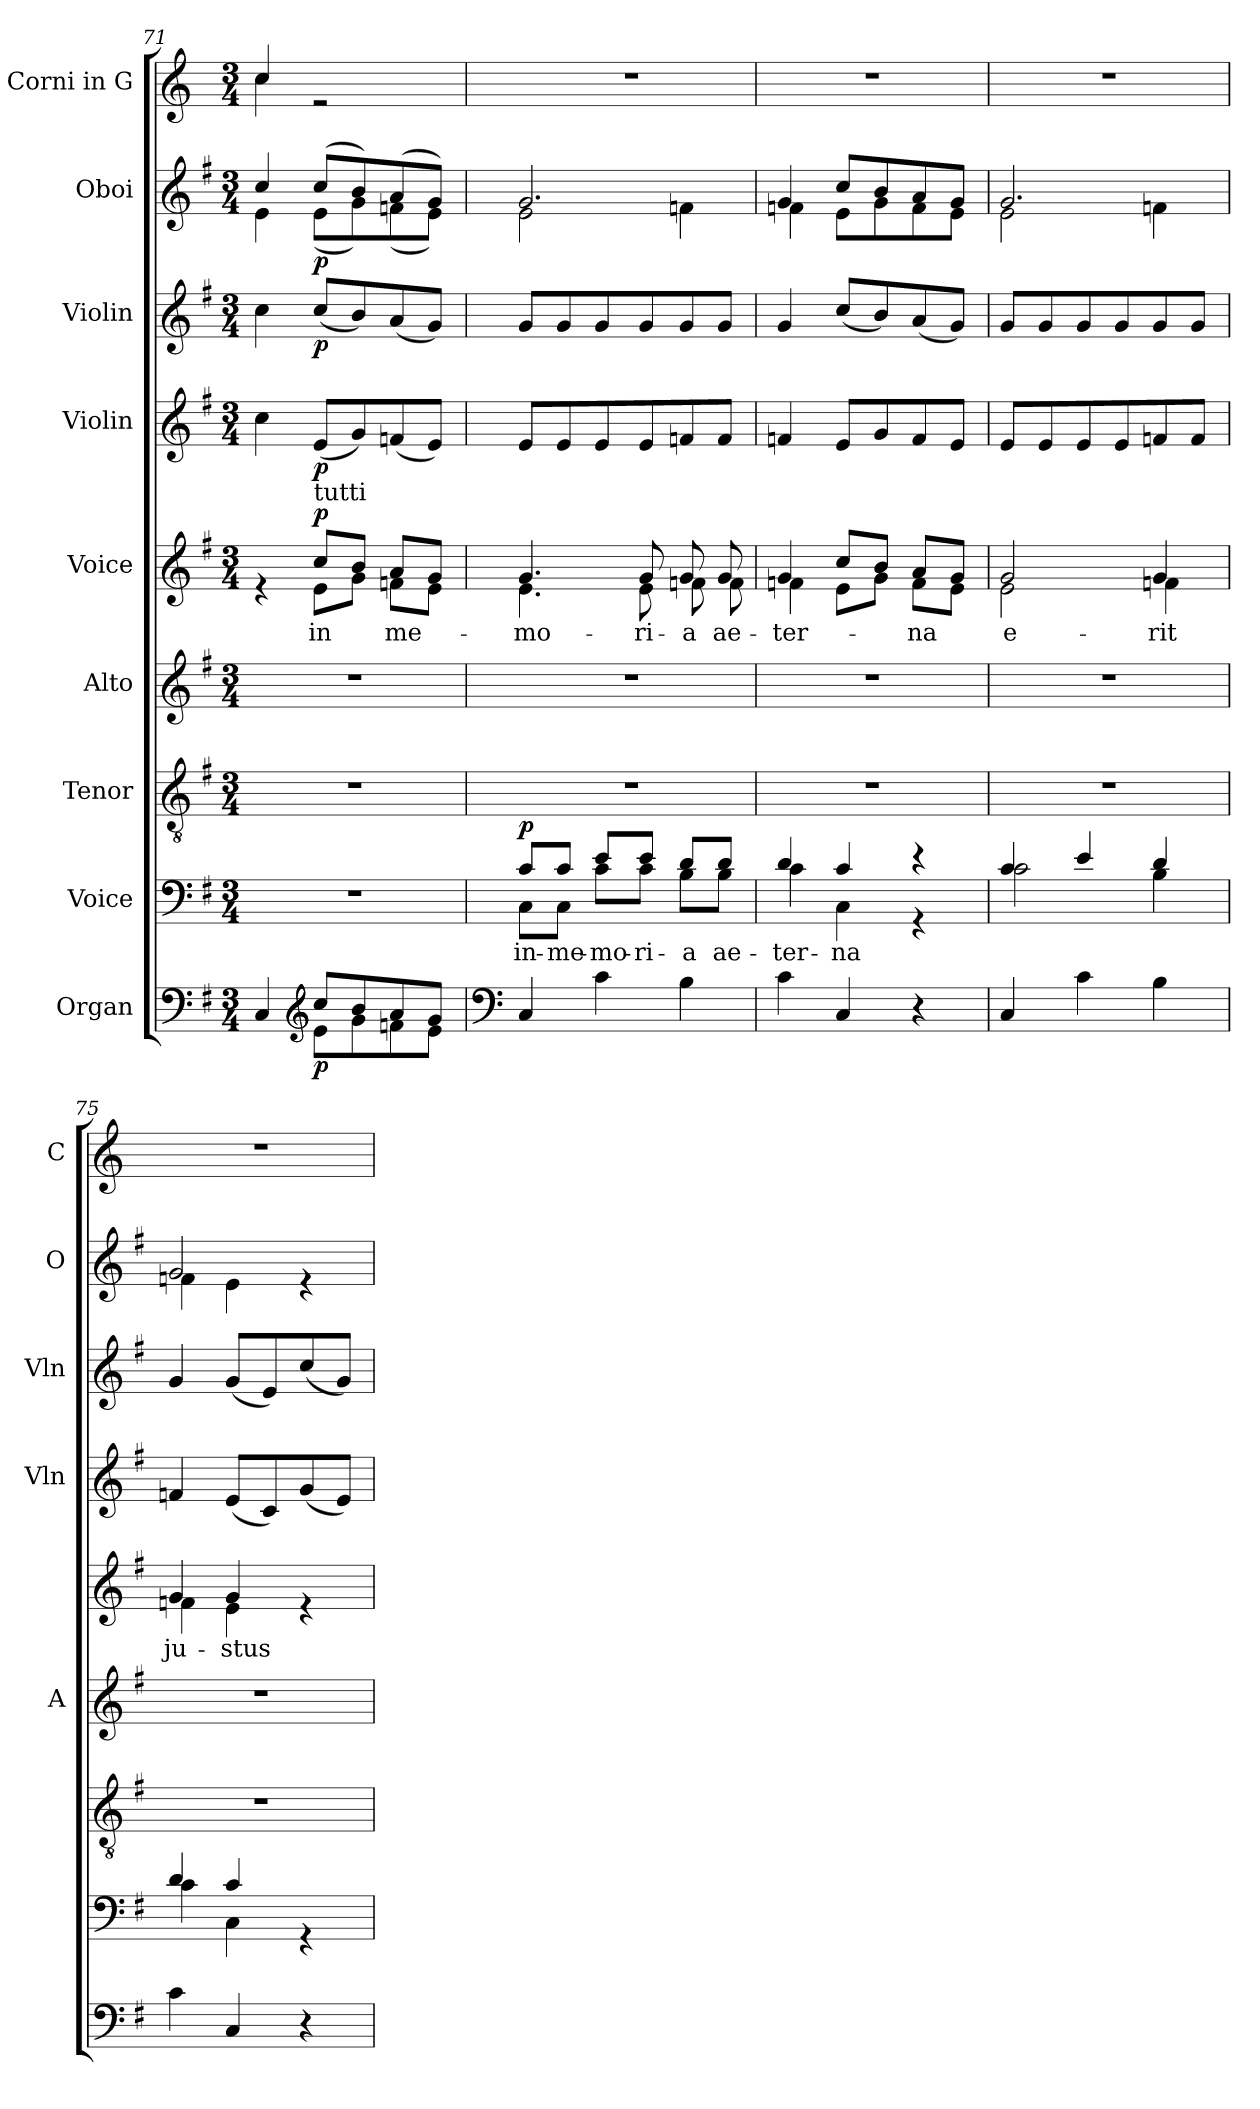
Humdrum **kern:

**kern	**dynam	**kern	**text	**dynam	**kern	**kern	**kern	**text	**dynam	**kern	**dynam	**kern	**dynam	**kern	**dynam	**kern
*part9	*part9	*part8	*part8	*part8	*part7	*part6	*part5	*part5	*part5	*part4	*part4	*part3	*part3	*part2	*part2	*part1
*staff9	*staff9	*staff8	*staff8	*staff8	*staff7	*staff6	*staff5	*staff5	*staff5	*staff4	*staff4	*staff3	*staff3	*staff2	*staff2	*staff1
*I"Organ	*	*I"Voice	*	*	*I"Tenor	*I"Alto	*I"Voice	*	*	*I"Violin	*	*I"Violin	*	*I"Oboi	*	*I"Corni in G
*	*	*	*	*	*	*I'A	*	*	*	*I'Vln	*	*I'Vln	*	*I'O	*	*I'C
*clefF4	*	*clefF4	*	*	*clefGv2	*clefG2	*clefG2	*	*	*clefG2	*	*clefG2	*	*clefG2	*	*clefG2
*	*	*	*	*	*	*	*	*	*	*	*	*	*	*	*	*ITrd3c5
*k[f#]	*	*k[f#]	*	*	*k[f#]	*k[f#]	*k[f#]	*	*	*k[f#]	*	*k[f#]	*	*k[f#]	*	*k[f#]
*M3/4	*	*M3/4	*	*	*M3/4	*M3/4	*M3/4	*	*	*M3/4	*	*M3/4	*	*M3/4	*	*M3/4
=71	=71	=71	=71	=71	=71	=71	=71	=71	=71	=71	=71	=71	=71	=71	=71	=71
*^	*	*	*	*	*	*	*^	*	*	*	*	*	*	*^	*	*^
4C/	4ryy	.	2.r	.	.	2.r	2.r	4re	4ryy	.	.	4cc\	.	4cc\	.	4cc/	4e\	.	4g/	4g\
*clefG2	*	*	*	*	*	*	*	*	*	*	*	*	*	*	*	*	*	*	*	*
!	!	!	!	!	!	!	!	!LO:TX:a:t=tutti	!	!	!	!	!	!	!	!	!	!	!	!
!	!	!LO:DY:b	!	!	!	!	!	!	!	!LO:LY:b	!LO:DY:b	!	!LO:DY:b	!	!LO:DY:b	!	!	!LO:DY:b	!	!
8cc/L	8e\L	p	.	.	.	.	.	8cc/L	8e\L	in	p	(8e/L	p	(8cc/L	p	(8cc/L	(8e\L	p	2re	2ryy
8b/	8g\	.	.	.	.	.	.	8b/J	8g\J	.	.	8g/)	.	8b/)	.	8b/)	8g\)	.	.	.
!	!	!	!	!	!	!	!	!	!	!LO:LY:b	!	!	!	!	!	!	!	!	!	!
8a/	8fn\	.	.	.	.	.	.	8a/L	8fn\L	me-	.	(8fn/	.	(8a/	.	(8a/	(8fn\	.	.	.
8g/J	8e\J	.	.	.	.	.	.	8g/J	8e\J	.	.	8e/J)	.	8g/J)	.	8g/J)	8e\J)	.	.	.
*v	*v	*	*	*	*	*	*	*	*	*	*	*	*	*	*	*	*	*	*v	*v
=72	=72	=72	=72	=72	=72	=72	=72	=72	=72	=72	=72	=72	=72	=72	=72	=72	=72	=72
*clefF4	*	*	*	*	*	*	*	*	*	*	*	*	*	*	*	*	*	*
*^	*	*^	*	*	*	*	*	*	*	*	*	*	*	*	*	*	*	*
!	!	!	!	!	!LO:LY:b	!LO:DY:b	!	!	!	!	!LO:LY:b	!	!	!	!	!	!	!	!	!
*v	*v	*	*	*	*	*	*	*	*	*	*	*	*	*	*	*	*	*	*	*
4C/	.	8c/L	8C\L	in-	p	2.r	2.r	4.g/	4.e\	-mo-	.	8e/L	.	8g/L	.	2.g/	2e\	.	2.r
!	!	!	!	!LO:LY:b	!	!	!	!	!	!	!	!	!	!	!	!	!	!	!
.	.	8c/J	8C\J	-me-	.	.	.	.	.	.	.	8e/	.	8g/	.	.	.	.	.
!	!	!	!	!LO:LY:b	!	!	!	!	!	!	!	!	!	!	!	!	!	!	!
4c\	.	8e/L	8c\L	-mo-	.	.	.	.	.	.	.	8e/	.	8g/	.	.	.	.	.
!	!	!	!	!LO:LY:b	!	!	!	!	!	!LO:LY:b	!	!	!	!	!	!	!	!	!
.	.	8e/J	8c\J	-ri-	.	.	.	8g/	8e\	-ri-	.	8e/	.	8g/	.	.	.	.	.
!	!	!	!	!LO:LY:b	!	!	!	!	!	!LO:LY:b	!	!	!	!	!	!	!	!	!
4B\	.	8d/L	8B\L	-a	.	.	.	8g/	8fn\	-a	.	8fn/	.	8g/	.	.	4fn\	.	.
!	!	!	!	!LO:LY:b	!	!	!	!	!	!LO:LY:b	!	!	!	!	!	!	!	!	!
.	.	8d/J	8B\J	ae-	.	.	.	8g/	8f\	ae-	.	8f/J	.	8g/J	.	.	.	.	.
=73	=73	=73	=73	=73	=73	=73	=73	=73	=73	=73	=73	=73	=73	=73	=73	=73	=73	=73	=73
!	!	!	!	!LO:LY:b	!	!	!	!	!	!LO:LY:b	!	!	!	!	!	!	!	!	!
4c\	.	4d/	4c\	-ter-	.	2.r	2.r	4g/	4fn\	-ter-	.	4fn/	.	4g/	.	4g/	4fn\	.	2.r
!	!	!	!	!LO:LY:b	!	!	!	!	!	!	!	!	!	!	!	!	!	!	!
4C/	.	4c/	4C\	-na	.	.	.	8cc/L	8e\L	.	.	8e/L	.	(8cc/L	.	8cc/L	8e\L	.	.
.	.	.	.	.	.	.	.	8b/J	8g\J	.	.	8g/	.	8b/)	.	8b/	8g\	.	.
!	!	!	!	!	!	!	!	!	!	!LO:LY:b	!	!	!	!	!	!	!	!	!
4r	.	4r	4r	.	.	.	.	8a/L	8f\L	-na	.	8f/	.	(8a/	.	8a/	8f\	.	.
.	.	.	.	.	.	.	.	8g/J	8e\J	.	.	8e/J	.	8g/J)	.	8g/J	8e\J	.	.
!!LO:PB:g=z
=74	=74	=74	=74	=74	=74	=74	=74	=74	=74	=74	=74	=74	=74	=74	=74	=74	=74	=74	=74
!	!	!	!	!	!	!	!	!	!	!LO:LY:b	!	!	!	!	!	!	!	!	!
4C/	.	4c/	2c\	.	.	2.r	2.r	2g/	2e\	e-	.	8e/L	.	8g/L	.	2.g/	2e\	.	2.r
.	.	.	.	.	.	.	.	.	.	.	.	8e/	.	8g/	.	.	.	.	.
4c\	.	4e/	.	.	.	.	.	.	.	.	.	8e/	.	8g/	.	.	.	.	.
.	.	.	.	.	.	.	.	.	.	.	.	8e/	.	8g/	.	.	.	.	.
!	!	!	!	!	!	!	!	!	!	!LO:LY:b	!	!	!	!	!	!	!	!	!
4B\	.	4d/	4B\	.	.	.	.	4g/	4fn\	-rit	.	8fn/	.	8g/	.	.	4fn\	.	.
.	.	.	.	.	.	.	.	.	.	.	.	8f/J	.	8g/J	.	.	.	.	.
=75	=75	=75	=75	=75	=75	=75	=75	=75	=75	=75	=75	=75	=75	=75	=75	=75	=75	=75	=75
!	!	!	!	!	!	!	!	!	!	!LO:LY:b	!	!	!	!	!	!	!	!	!
4c\	.	4d/	4c\	.	.	2.r	2.r	4g/	4fn\	ju-	.	4fn/	.	4g/	.	2g/	4fn\	.	2.r
!	!	!	!	!	!	!	!	!	!	!LO:LY:b	!	!	!	!	!	!	!	!	!
4C/	.	4c/	4C\	.	.	.	.	4g/	4e\	-stus	.	(8e/L	.	(8g/L	.	.	4e\	.	.
.	.	.	.	.	.	.	.	.	.	.	.	8c/)	.	8e/)	.	.	.	.	.
4r	.	4rGG	4ryy	.	.	.	.	4re	4ryy	.	.	(8g/	.	(8cc/	.	4re	4ryy	.	.
.	.	.	.	.	.	.	.	.	.	.	.	8e/J)	.	8g/J)	.	.	.	.	.
*	*	*v	*v	*	*	*	*	*v	*v	*	*	*	*	*	*	*v	*v	*	*
=	=	=	=	=	=	=	=	=	=	=	=	=	=	=	=	=
*-	*-	*-	*-	*-	*-	*-	*-	*-	*-	*-	*-	*-	*-	*-	*-	*-
